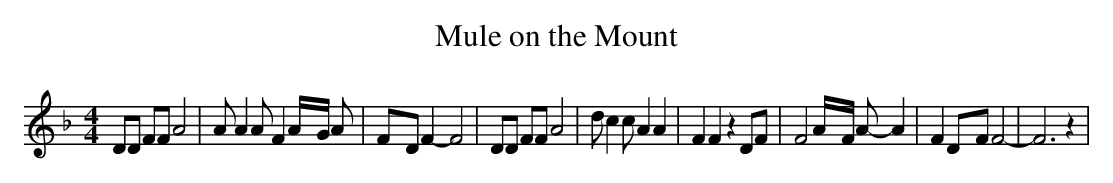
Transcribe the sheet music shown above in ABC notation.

X:1
T:Mule on the Mount
M:4/4
L:1/8
K:F
 DD FF A4| A A2 A F2A/2-G/2 A|F-D F2- F4| DD FF A4| d c2 c A2 A2| F2 F2 z2 DF|\
 F4A/2-F/2 A- A2| F2D-F F4-| F6 z2|
